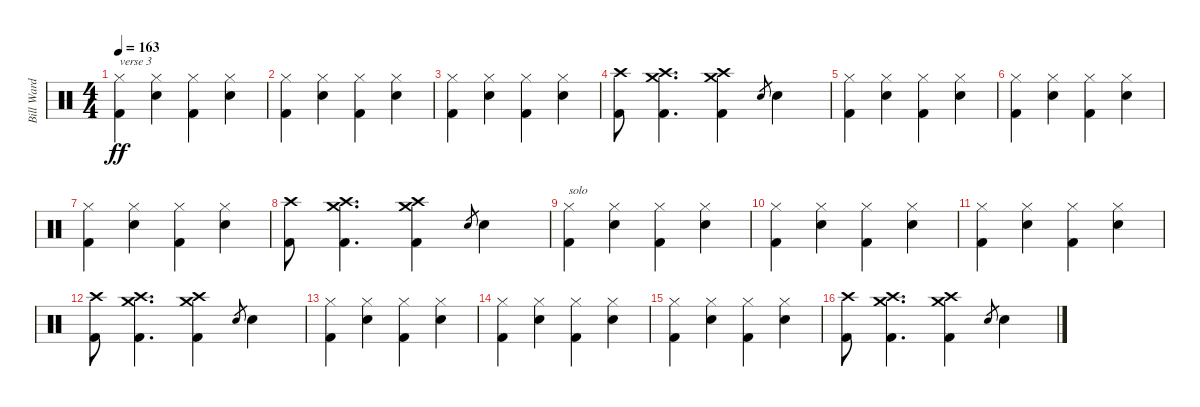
\track ("Bill Ward" "Bill Ward") {instrument percussion}
\staff {score}
\articulation defaults
\ts (4 4)
\tempo 163
\clef neutral
\ks c
("Hi-Hat (closed)" "Kick (hit) 2").4{txt "verse 3" dy ff} ("Hi-Hat (closed)" "Snare (hit) 2").4 ("Hi-Hat (closed)" "Kick (hit) 2").4 ("Hi-Hat (closed)" "Snare (hit) 2").4 |
("Hi-Hat (closed)" "Kick (hit) 2").4 ("Hi-Hat (closed)" "Snare (hit) 2").4 ("Hi-Hat (closed)" "Kick (hit) 2").4 ("Hi-Hat (closed)" "Snare (hit) 2").4 |
("Hi-Hat (closed)" "Kick (hit) 2").4 ("Hi-Hat (closed)" "Snare (hit) 2").4 ("Hi-Hat (closed)" "Kick (hit) 2").4 ("Hi-Hat (closed)" "Snare (hit) 2").4 |
("Crash high (hit)" "Kick (hit) 2").8 ("Crash high (hit)" "Crash medium (hit)" "Kick (hit) 2").4{d} ("Crash high (hit)" "Crash medium (hit)" "Kick (hit) 2").4 "Snare (hit) 2".8{gr} "Snare (hit) 2".4 |
("Hi-Hat (closed)" "Kick (hit) 2").4 ("Hi-Hat (closed)" "Snare (hit) 2").4 ("Hi-Hat (closed)" "Kick (hit) 2").4 ("Hi-Hat (closed)" "Snare (hit) 2").4 |
("Hi-Hat (closed)" "Kick (hit) 2").4 ("Hi-Hat (closed)" "Snare (hit) 2").4 ("Hi-Hat (closed)" "Kick (hit) 2").4 ("Hi-Hat (closed)" "Snare (hit) 2").4 |
("Hi-Hat (closed)" "Kick (hit) 2").4 ("Hi-Hat (closed)" "Snare (hit) 2").4 ("Hi-Hat (closed)" "Kick (hit) 2").4 ("Hi-Hat (closed)" "Snare (hit) 2").4 |
("Crash high (hit)" "Kick (hit) 2").8 ("Crash high (hit)" "Crash medium (hit)" "Kick (hit) 2").4{d} ("Crash high (hit)" "Crash medium (hit)" "Kick (hit) 2").4 "Snare (hit) 2".8{gr} "Snare (hit) 2".4 |
("Hi-Hat (closed)" "Kick (hit) 2").4{txt "solo"} ("Hi-Hat (closed)" "Snare (hit) 2").4 ("Hi-Hat (closed)" "Kick (hit) 2").4 ("Hi-Hat (closed)" "Snare (hit) 2").4 |
("Hi-Hat (closed)" "Kick (hit) 2").4 ("Hi-Hat (closed)" "Snare (hit) 2").4 ("Hi-Hat (closed)" "Kick (hit) 2").4 ("Hi-Hat (closed)" "Snare (hit) 2").4 |
("Hi-Hat (closed)" "Kick (hit) 2").4 ("Hi-Hat (closed)" "Snare (hit) 2").4 ("Hi-Hat (closed)" "Kick (hit) 2").4 ("Hi-Hat (closed)" "Snare (hit) 2").4 |
("Crash high (hit)" "Kick (hit) 2").8 ("Crash high (hit)" "Crash medium (hit)" "Kick (hit) 2").4{d} ("Crash high (hit)" "Crash medium (hit)" "Kick (hit) 2").4 "Snare (hit) 2".8{gr} "Snare (hit) 2".4 |
("Hi-Hat (closed)" "Kick (hit) 2").4 ("Hi-Hat (closed)" "Snare (hit) 2").4 ("Hi-Hat (closed)" "Kick (hit) 2").4 ("Hi-Hat (closed)" "Snare (hit) 2").4 |
("Hi-Hat (closed)" "Kick (hit) 2").4 ("Hi-Hat (closed)" "Snare (hit) 2").4 ("Hi-Hat (closed)" "Kick (hit) 2").4 ("Hi-Hat (closed)" "Snare (hit) 2").4 |
("Hi-Hat (closed)" "Kick (hit) 2").4 ("Hi-Hat (closed)" "Snare (hit) 2").4 ("Hi-Hat (closed)" "Kick (hit) 2").4 ("Hi-Hat (closed)" "Snare (hit) 2").4 |
("Crash high (hit)" "Kick (hit) 2").8 ("Crash high (hit)" "Crash medium (hit)" "Kick (hit) 2").4{d} ("Crash high (hit)" "Crash medium (hit)" "Kick (hit) 2").4 "Snare (hit) 2".8{gr} "Snare (hit) 2".4
